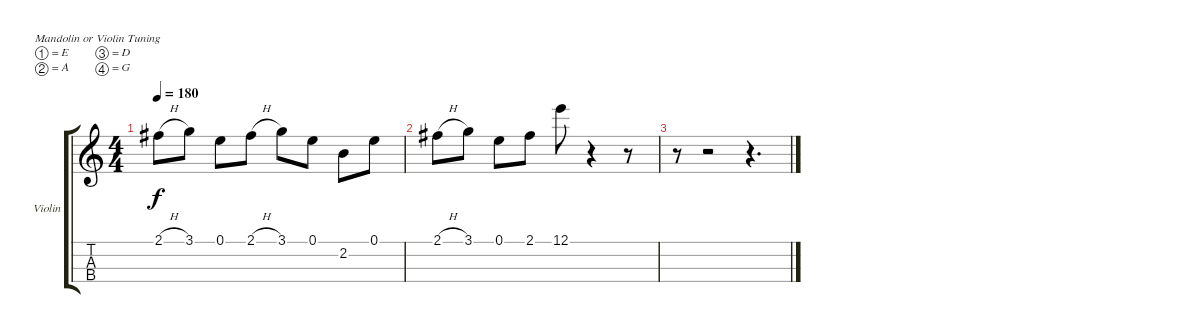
\defaultSystemsLayout 4
\bracketExtendMode groupsimilarinstruments
\firstSystemTrackNameOrientation horizontal
\otherSystemsTrackNameOrientation horizontal
\track ("Скрипка" "Violin") {instrument violin}
\staff {score tabs}
\tuning (E5 A4 D4 G3)
\ts (4 4)
\tempo 180
\clef g2
\scale
0.333333
\ks c
2.1{h}.8{dy f} 3.1.8 0.1.8 2.1{h}.8 3.1.8 0.1.8 2.2.8 0.1.8 |
\scale
0.333333 2.1{h}.8 3.1.8 0.1.8 2.1.8 12.1.8 r.4 r.8 |
r.8 r.2 r.4{d}
